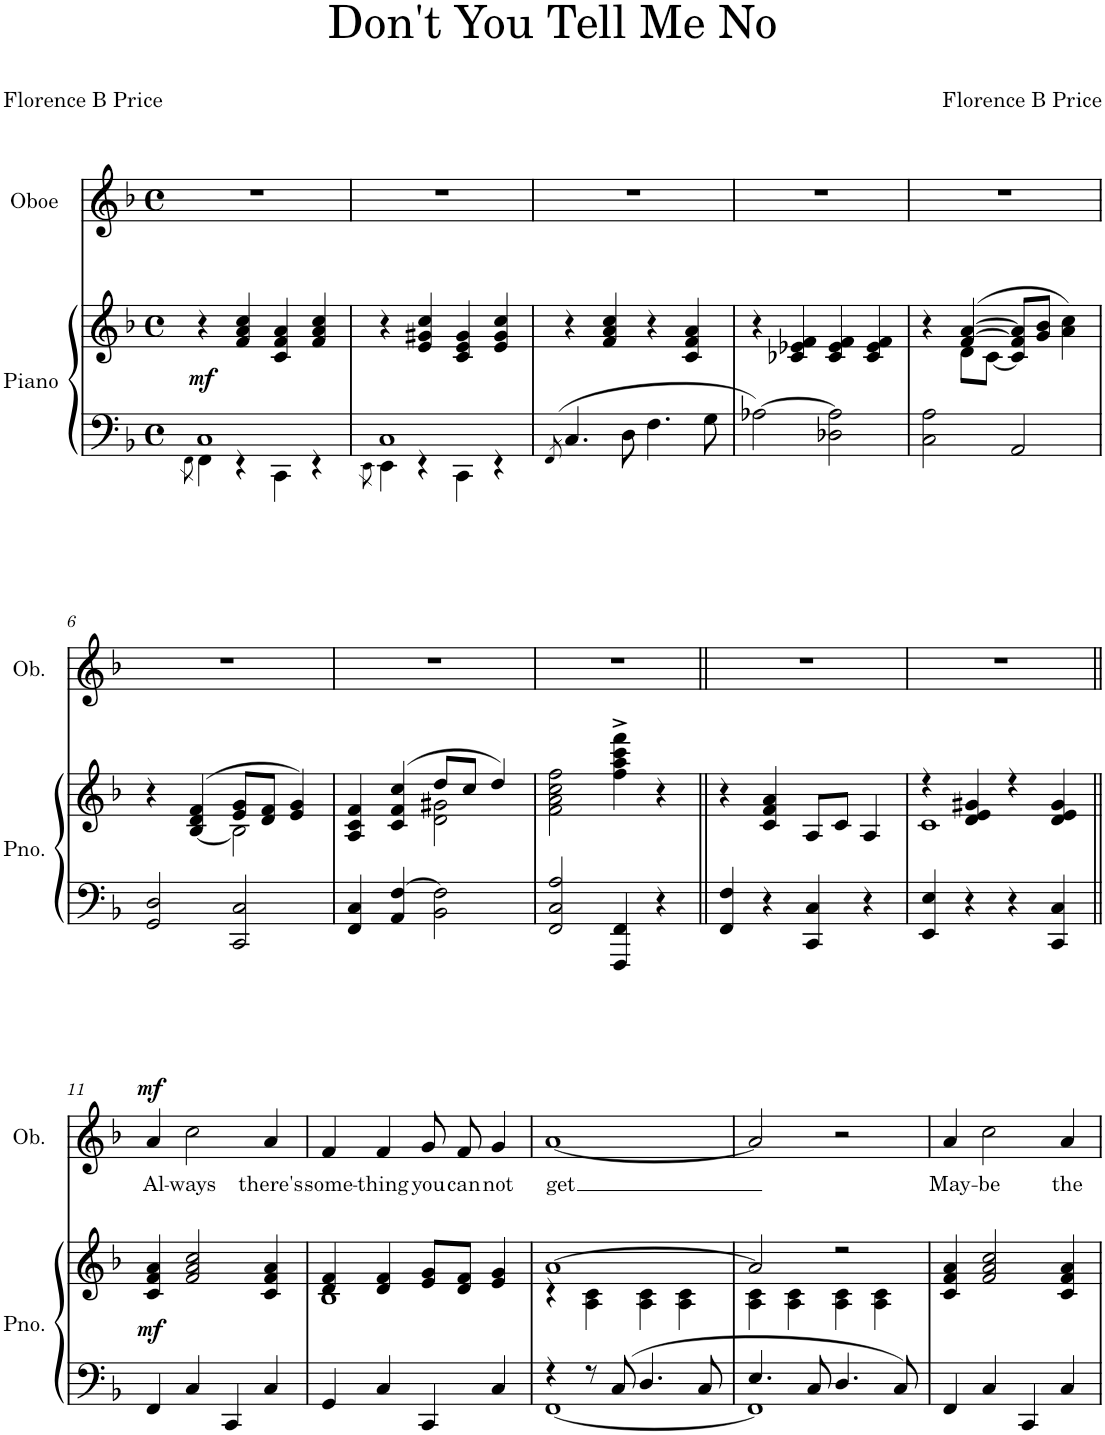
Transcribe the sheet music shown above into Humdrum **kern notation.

**kern	**kern	**dynam	**kern	**text	**dynam
*part2	*part2	*part2	*part1	*part1	*part1
*staff3	*staff2	*staff2/3	*staff1	*staff1	*staff1
*I"Piano	*	*	*I"Oboe	*	*
*I'Pno.	*	*	*I'Ob.	*	*
*clefF4	*clefG2	*	*clefG2	*	*
*k[b-]	*k[b-]	*	*k[b-]	*	*
*M4/4	*M4/4	*	*M4/4	*	*
*met(c)	*met(c)	*	*met(c)	*	*
=1	=1	=1	=1	=1	=1
*^	*	*	*	*	*
.	8qFF\	.	.	.	.	.
!	!	!	!LO:DY:b	!	!	!
1C	4FF\	4r	mf	1r	.	.
.	4r	4f/ 4a/ 4cc/	.	.	.	.
.	4CC\	4c/ 4f/ 4a/	.	.	.	.
.	4r	4f/ 4a/ 4cc/	.	.	.	.
=2	=2	=2	=2	=2	=2	=2
.	8qEE\	.	.	.	.	.
1C	4EE\	4r	.	1r	.	.
.	4r	4e/ 4g#X/ 4cc/	.	.	.	.
.	4CC\	4c/ 4e/ 4g#/	.	.	.	.
.	4r	4e/ 4g#/ 4cc/	.	.	.	.
*v	*v	*	*	*	*	*
=3	=3	=3	=3	=3	=3
8qFF/	.	.	.	.	.
4.C/	4r	.	1r	.	.
.	4f/ 4a/ 4cc/	.	.	.	.
8D\	.	.	.	.	.
4.F\	4r	.	.	.	.
.	4c/ 4f/ 4a/	.	.	.	.
8G\	.	.	.	.	.
=4	=4	=4	=4	=4	=4
[2A-X\	4r	.	1r	.	.
.	4c-X/ 4e-X/ 4f/	.	.	.	.
2D-X\ 2A-\]	4c-/ 4e-/ 4f/	.	.	.	.
.	4c-/ 4e-/ 4f/	.	.	.	.
=5	=5	=5	=5	=5	=5
*	*^	*	*	*	*
2C\ 2A\	4r	4ryy	.	1r	.	.
.	([4f/ [4a/	8d\L	.	.	.	.
.	.	[8c\J	.	.	.	.
2AA/	8c/] 8f/] 8a/]L	2ryy	.	.	.	.
.	8g/ 8b-/J	.	.	.	.	.
.	4a\ 4cc\)	.	.	.	.	.
!!LO:LB:g=z
=6	=6	=6	=6	=6	=6	=6
2GG/ 2D/	4r	2ryy	.	1r	.	.
.	([4B-/ 4d/ 4f/	.	.	.	.	.
2CC/ 2C/	8e/ 8g/L	2B-\]	.	.	.	.
.	8d/ 8f/J	.	.	.	.	.
.	4e/ 4g/)	.	.	.	.	.
=7	=7	=7	=7	=7	=7	=7
4FF/ 4C/	4A/ 4c/ 4f/	2ryy	.	1r	.	.
4AA/ [4F/	(4c/ 4f/ 4cc/	.	.	.	.	.
2BB-\ 2F\]	8dd/L	2d\ 2g#X\	.	.	.	.
.	8cc/J	.	.	.	.	.
.	4dd/)	.	.	.	.	.
*	*v	*v	*	*	*	*
=8	=8	=8	=8	=8	=8
2FF/ 2C/ 2A/	2f\ 2a\ 2cc\ 2ff\	.	1r	.	.
4FFF/ 4FF/	4ff\^ 4aa\^ 4ccc\^ 4fff\^	.	.	.	.
4r	4r	.	.	.	.
=9||	=9||	=9||	=9||	=9||	=9||
4FF/ 4F/	4r	.	1r	.	.
4r	4c/ 4f/ 4a/	.	.	.	.
4CC/ 4C/	8A/L	.	.	.	.
.	8c/J	.	.	.	.
4r	4A/	.	.	.	.
=10	=10	=10	=10	=10	=10
*	*^	*	*	*	*
4EE/ 4E/	4r	1c	.	1r	.	.
4r	4d/ 4e/ 4g#X/	.	.	.	.	.
4r	4r	.	.	.	.	.
4CC/ 4C/	4d/ 4e/ 4g#/	.	.	.	.	.
*	*v	*v	*	*	*	*
!!LO:LB:g=z
=11||	=11||	=11||	=11||	=11||	=11||
!	!	!LO:DY:b	!	!LO:LY:b	!LO:DY:a
4FF/	4c/ 4f/ 4a/	mf	4a/	Al-	mf
!	!	!	!	!LO:LY:b	!
4C/	2f/ 2a/ 2cc/	.	2cc\	-ways	.
4CC/	.	.	.	.	.
!	!	!	!	!LO:LY:b	!
4C/	4c/ 4f/ 4a/	.	4a/	there's	.
=12	=12	=12	=12	=12	=12
*	*^	*	*	*	*
!	!	!	!	!	!LO:LY:b	!
4GG/	4d/ 4f/	1B-	.	4f/	some-	.
!	!	!	!	!	!LO:LY:b	!
4C/	4d/ 4f/	.	.	4f/	-thing	.
!	!	!	!	!	!LO:LY:b	!
4CC/	8e/ 8g/L	.	.	8g/L	you	.
!	!	!	!	!	!LO:LY:b	!
.	8d/ 8f/J	.	.	8f/J	can	.
!	!	!	!	!	!LO:LY:b	!
4C/	4e/ 4g/	.	.	4g/	not	.
=13	=13	=13	=13	=13	=13	=13
*^	*	*	*	*	*	*
!	!	!	!	!	!	!LO:LY:b	!
4r	[1FF	[1a	4r	.	[1a	get	.
8r	.	.	4A\ 4c\	.	.	.	.
8C/	.	.	.	.	.	.	.
4.D/	.	.	4A\ 4c\	.	.	.	.
.	.	.	4A\ 4c\	.	.	.	.
8C/	.	.	.	.	.	.	.
=14	=14	=14	=14	=14	=14	=14	=14
4.E/	1FF]	2a/]	4A\ 4c\	.	2a/]	.	.
.	.	.	4A\ 4c\	.	.	.	.
8C/	.	.	.	.	.	.	.
4.D/	.	2r	4A\ 4c\	.	2r	.	.
.	.	.	4A\ 4c\	.	.	.	.
8C/	.	.	.	.	.	.	.
*v	*v	*	*	*	*	*	*
*	*v	*v	*	*	*	*
=15	=15	=15	=15	=15	=15
!	!	!	!	!LO:LY:b	!
4FF/	4c/ 4f/ 4a/	.	4a/	May-	.
!	!	!	!	!LO:LY:b	!
4C/	2f/ 2a/ 2cc/	.	2cc\	-be	.
4CC/	.	.	.	.	.
!	!	!	!	!LO:LY:b	!
4C/	4c/ 4f/ 4a/	.	4a/	the	.
=	=	=	=	=	=
*-	*-	*-	*-	*-	*-
